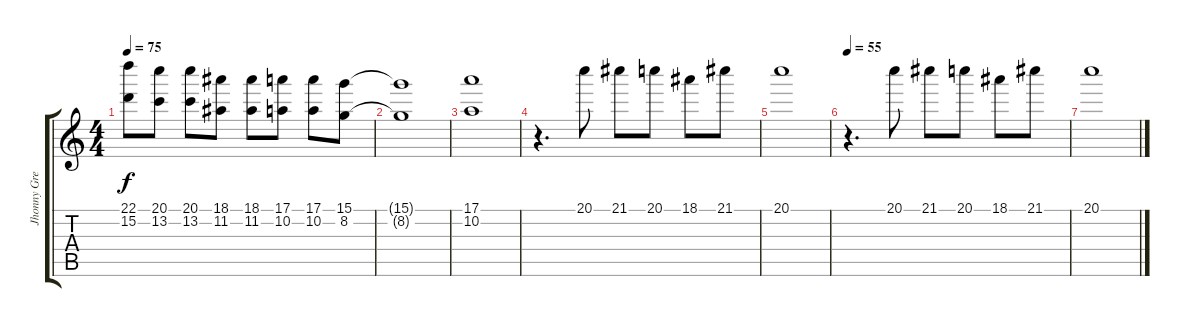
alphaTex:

\track ("Jhonny Greenwood" "Jhonny Gre") {instrument vibraphone}
\staff {score tabs}
\tuning (E5 B4 G4 D4 A3 E3) {hide}
\ts (4 4)
\tempo 75
\clef g2
\ks c
(22.1 15.2).8{dy f} (20.1 13.2).8 (20.1 13.2).8 (18.1 11.2).8 (18.1 11.2).8 (17.1 10.2).8 (17.1 10.2).8 (15.1 8.2).8 |
(15.1{t} 8.2{t}).1 |
(17.1 10.2).1 |
r.4{d} 20.1.8 21.1.8 20.1.8 18.1.8 21.1.8 |
20.1.1 |
\tempo 55
r.4{d} 20.1.8 21.1.8 20.1.8 18.1.8 21.1.8 |
20.1.1
